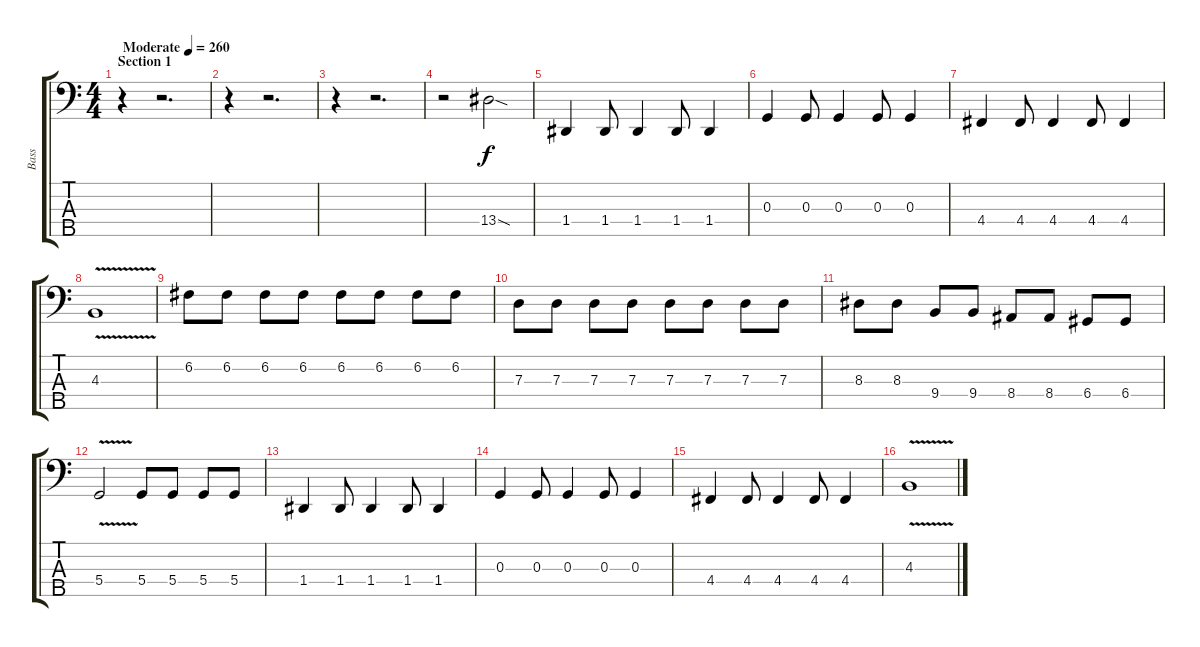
\track ("Bass" "Bass") {instrument electricbassfinger}
\staff {score tabs}
\tuning (F2 C2 G1 D1 A0) {hide}
\ts (4 4)
\section ("" "Section 1")
\tempo (260 "Moderate")
\clef f4
\ks c
r.4{dy f instrument electricbassfinger} r.2{d} |
r.4 r.2{d} |
r.4 r.2{d} |
r.2 13.4{sod}.2 |
1.4.4 1.4.8 1.4.4 1.4.8 1.4.4 |
0.3.4 0.3.8 0.3.4 0.3.8 0.3.4 |
4.4.4 4.4.8 4.4.4 4.4.8 4.4.4 |
4.3{v}.1 |
6.2.8 6.2.8 6.2.8 6.2.8 6.2.8 6.2.8 6.2.8 6.2.8 |
7.3.8 7.3.8 7.3.8 7.3.8 7.3.8 7.3.8 7.3.8 7.3.8 |
8.3.8 8.3.8 9.4.8 9.4.8 8.4.8 8.4.8 6.4.8 6.4.8 |
5.4{v}.2 5.4.8 5.4.8 5.4.8 5.4.8 |
1.4.4 1.4.8 1.4.4 1.4.8 1.4.4 |
0.3.4 0.3.8 0.3.4 0.3.8 0.3.4 |
4.4.4 4.4.8 4.4.4 4.4.8 4.4.4 |
4.3{v}.1
